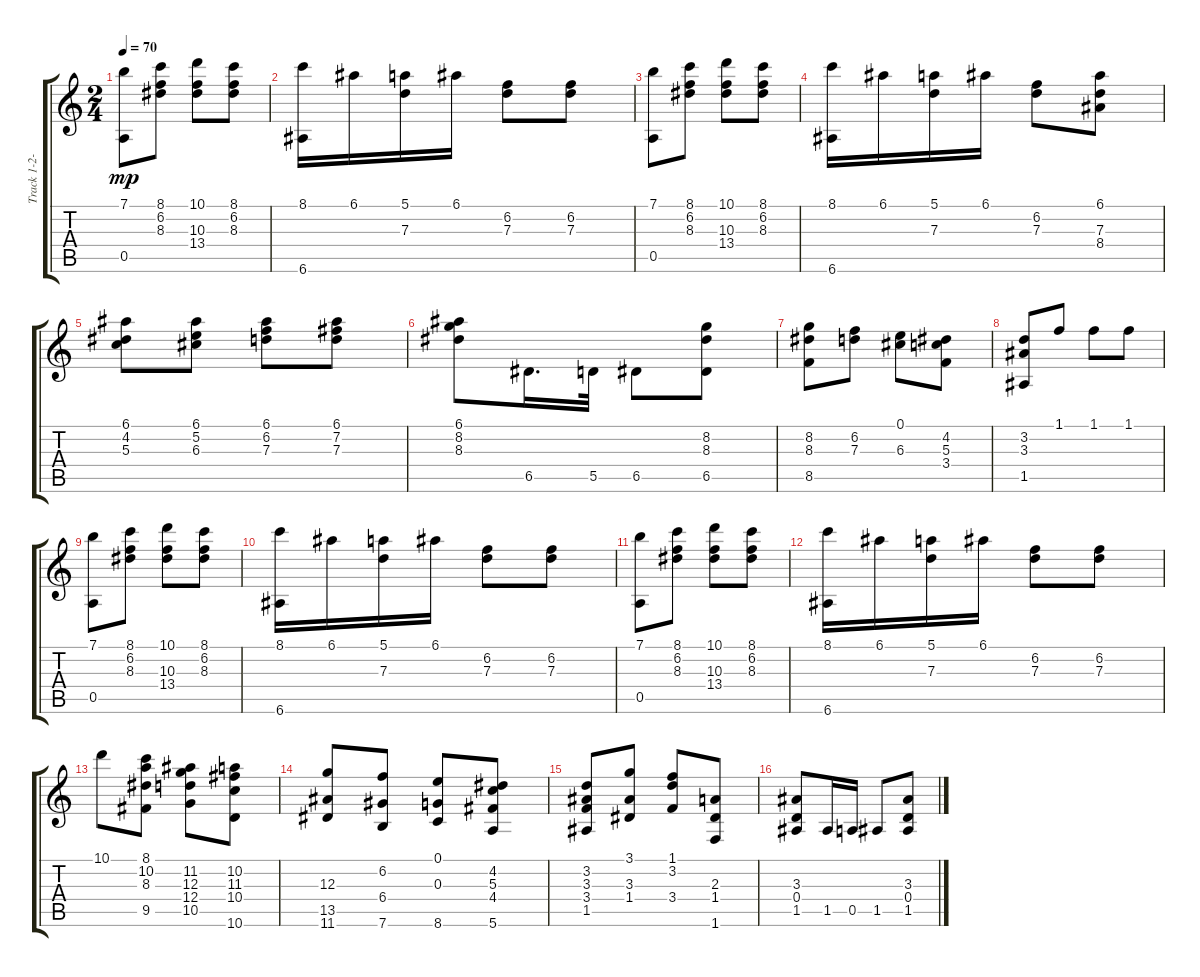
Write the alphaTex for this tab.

\track ("Track 1-2-3" "Track 1-2-") {instrument acousticguitarnylon}
\staff {score tabs}
\tuning (E4 B3 G3 D3 A2 E2) {hide}
\ts (2 4)
\tempo 70
\clef g2
\ks c
(7.1 0.5).8{dy mp} (8.1 6.2 8.3).8 (10.1 10.3 13.4).8 (8.1 6.2 8.3).8 |
(8.1 6.6).16 6.1.16 (5.1 7.3).16 6.1.16 (6.2 7.3).8 (6.2 7.3).8 |
(7.1 0.5).8 (8.1 6.2 8.3).8 (10.1 10.3 13.4).8 (8.1 6.2 8.3).8 |
(8.1 6.6).16 6.1.16 (5.1 7.3).16 6.1.16 (6.2 7.3).8 (6.1 7.3 8.4).8 |
(6.1 4.2 5.3).8 (6.1 5.2 6.3).8 (6.1 6.2 7.3).8 (6.1 7.2 7.3).8 |
(6.1 8.2 8.3).8 6.5.16{d} 5.5.32 6.5.8 (8.2 8.3 6.5).8 |
(8.2 8.3 8.5).8 (6.2 7.3).8 (0.1 6.3).8 (4.2 5.3 3.4).8 |
(3.2 3.3 1.5).8 1.1.8 1.1.8 1.1.8 |
(7.1 0.5).8 (8.1 6.2 8.3).8 (10.1 10.3 13.4).8 (8.1 6.2 8.3).8 |
(8.1 6.6).16 6.1.16 (5.1 7.3).16 6.1.16 (6.2 7.3).8 (6.2 7.3).8 |
(7.1 0.5).8 (8.1 6.2 8.3).8 (10.1 10.3 13.4).8 (8.1 6.2 8.3).8 |
(8.1 6.6).16 6.1.16 (5.1 7.3).16 6.1.16 (6.2 7.3).8 (6.2 7.3).8 |
10.1.8 (8.1 10.2 8.3 9.5).8 (11.2 12.3 12.4 10.5).8 (10.2 11.3 10.4 10.6).8 |
(12.3 13.5 11.6).8 (6.2 6.4 7.6).8 (0.1 0.3 8.6).8 (4.2 5.3 4.4 5.6).8 |
(3.2 3.3 3.4 1.5).8 (3.1 3.3 1.4).8 (1.1 3.2 3.4).8 (2.3 1.4 1.6).8 |
(3.3 0.4 1.5).8 1.5.16 0.5.16 1.5.8 (3.3 0.4 1.5).8
